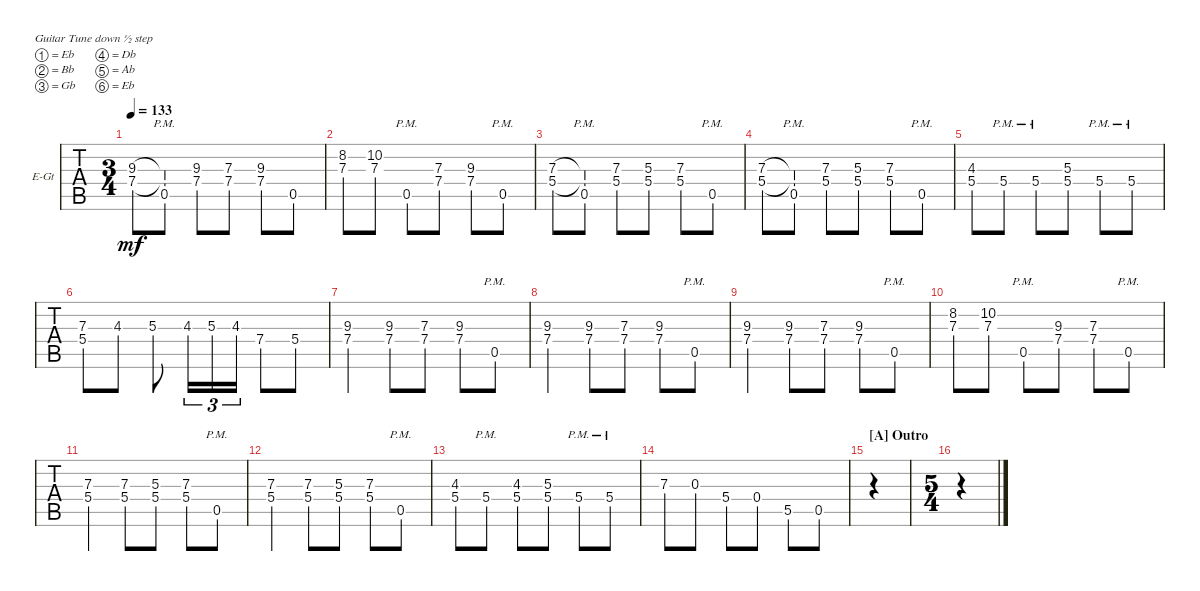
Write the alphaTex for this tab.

\bracketExtendMode groupsimilarinstruments
\firstSystemTrackNameOrientation horizontal
\otherSystemsTrackNameOrientation horizontal
\track ("Lead Guitar" "E-Gt") {instrument distortionguitar}
\staff {tabs}
\tuning (Eb4 Bb3 Gb3 Db3 Ab2 Eb2)
\ts (3 4)
\tempo 133
\clef g2
\ks c
(7.4 9.3).8{dy mf} (0.5{pm} 9.3{t} 7.4{t}).8 (7.4 9.3).8 (7.4 7.3).8 (7.4 9.3).8 0.5.8 |
(8.2 7.3).8 (10.2 7.3).8 0.5{pm}.8 (7.3 7.4).8 (9.3 7.4).8 0.5{pm}.8 |
(7.3 5.4).8 (0.5{pm} 5.4{t} 7.3{t}).8 (5.4 7.3).8 (5.3 5.4).8 (5.4 7.3).8 0.5{pm}.8 |
(7.3 5.4).8 (0.5{pm} 5.4{t} 7.3{t}).8 (5.4 7.3).8 (5.3 5.4).8 (5.4 7.3).8 0.5{pm}.8 |
(4.3 5.4).8 5.4{pm}.8 5.4{pm}.8 (5.3 5.4).8 5.4{pm}.8 5.4{pm}.8 |
(7.3 5.4).8 4.3.8 5.3.8 4.3.16{tu (3 2)} 5.3.16{tu (3 2)} 4.3.16{tu (3 2)} 7.4.8 5.4.8 |
(7.4 9.3).4 (7.4 9.3).8 (7.4 7.3).8 (7.4 9.3).8 0.5{pm}.8 |
(7.4 9.3).4 (7.4 9.3).8 (7.4 7.3).8 (7.4 9.3).8 0.5{pm}.8 |
(7.4 9.3).4 (7.4 9.3).8 (7.4 7.3).8 (7.4 9.3).8 0.5{pm}.8 |
(8.2 7.3).8 (10.2 7.3).8 0.5{pm}.8 (9.3 7.4).8 (7.3 7.4).8 0.5{pm}.8 |
(7.3 5.4).4 (5.4 7.3).8 (5.3 5.4).8 (5.4 7.3).8 0.5{pm}.8 |
(7.3 5.4).4 (5.4 7.3).8 (5.3 5.4).8 (5.4 7.3).8 0.5{pm}.8 |
(4.3 5.4).8 5.4{pm}.8 (5.4 4.3).8 (5.3 5.4).8 5.4{pm}.8 5.4{pm}.8 |
7.3.8 0.3.8 5.4.8 0.4.8 5.5.8 0.5.8 |
\section ("A" "Outro")
|
\ts (5 4)
